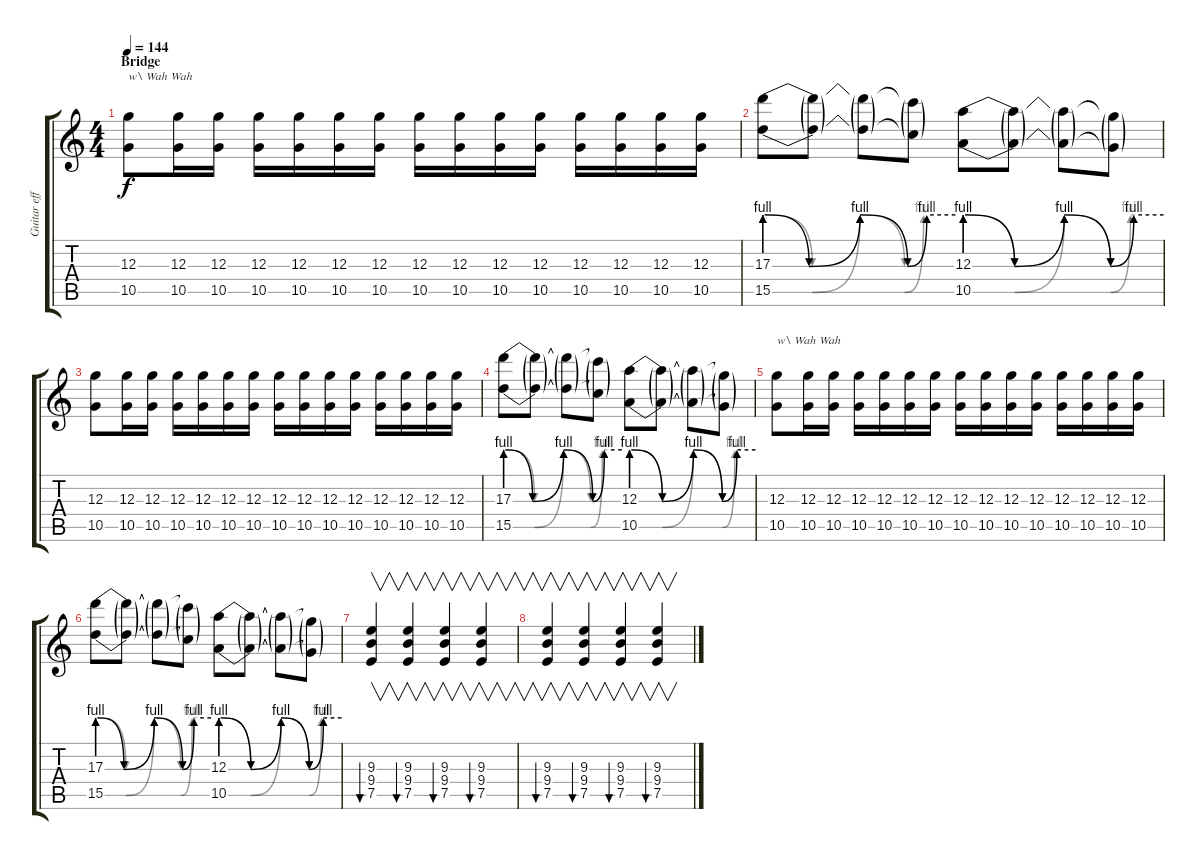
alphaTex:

\track ("Guitar effects (only for better sound)" "Guitar eff") {instrument distortionguitar}
\staff {score tabs}
\tuning (E4 B3 G3 D3 A2 E2) {hide}
\ts (4 4)
\section ("" "Bridge")
\tempo 144
\clef g2
\ks c
(12.3 10.5).8{txt "w\\ Wah Wah" dy f volume 16 balance 8 instrument distortionguitar} (12.3 10.5).16 (12.3 10.5).16 (12.3 10.5).16 (12.3 10.5).16 (12.3 10.5).16 (12.3 10.5).16 (12.3 10.5).16 (12.3 10.5).16 (12.3 10.5).16 (12.3 10.5).16 (12.3 10.5).16 (12.3 10.5).16 (12.3 10.5).16 (12.3 10.5).16 |
(17.3{be (custom 0 4 14 0 30 4 45 0 51 4 60 4)} 15.5{be (custom 0 4 15 0 30 4 44 0 50 4 60 4)}).8 (17.3{t} 15.5{t}).8 (17.3{t} 15.5{t}).8 (17.3{t} 15.5{t}).8 (12.3{be (custom 0 4 15 0 30 4 44 0 51 4 60 4)} 10.5{be (custom 0 4 15 0 30 4 44 0 50 4 60 4)}).8 (12.3{t} 10.5{t}).8 (12.3{t} 10.5{t}).8 (12.3{t} 10.5{t}).8 |
(12.3 10.5).8{volume 16 balance 8 instrument distortionguitar} (12.3 10.5).16 (12.3 10.5).16 (12.3 10.5).16 (12.3 10.5).16 (12.3 10.5).16 (12.3 10.5).16 (12.3 10.5).16 (12.3 10.5).16 (12.3 10.5).16 (12.3 10.5).16 (12.3 10.5).16 (12.3 10.5).16 (12.3 10.5).16 (12.3 10.5).16 |
(17.3{be (custom 0 4 14 0 30 4 45 0 51 4 60 4)} 15.5{be (custom 0 4 15 0 30 4 44 0 50 4 60 4)}).8 (17.3{t} 15.5{t}).8 (17.3{t} 15.5{t}).8 (17.3{t} 15.5{t}).8 (12.3{be (custom 0 4 15 0 30 4 44 0 51 4 60 4)} 10.5{be (custom 0 4 15 0 30 4 44 0 50 4 60 4)}).8 (12.3{t} 10.5{t}).8 (12.3{t} 10.5{t}).8 (12.3{t} 10.5{t}).8 |
(12.3 10.5).8{txt "w\\ Wah Wah" volume 16 balance 8 instrument distortionguitar} (12.3 10.5).16 (12.3 10.5).16 (12.3 10.5).16 (12.3 10.5).16 (12.3 10.5).16 (12.3 10.5).16 (12.3 10.5).16 (12.3 10.5).16 (12.3 10.5).16 (12.3 10.5).16 (12.3 10.5).16 (12.3 10.5).16 (12.3 10.5).16 (12.3 10.5).16 |
(17.3{be (custom 0 4 14 0 30 4 45 0 51 4 60 4)} 15.5{be (custom 0 4 15 0 30 4 44 0 50 4 60 4)}).8 (17.3{t} 15.5{t}).8 (17.3{t} 15.5{t}).8 (17.3{t} 15.5{t}).8 (12.3{be (custom 0 4 15 0 30 4 44 0 51 4 60 4)} 10.5{be (custom 0 4 15 0 30 4 44 0 50 4 60 4)}).8 (12.3{t} 10.5{t}).8 (12.3{t} 10.5{t}).8 (12.3{t} 10.5{t}).8 |
(9.3 9.4 7.5).4{v bu 120 volume 5} (9.3 9.4 7.5).4{v bu 120} (9.3 9.4 7.5).4{v bu 120} (9.3 9.4 7.5).4{v bu 120} |
(9.3 9.4 7.5).4{v bu 120} (9.3 9.4 7.5).4{v bu 120} (9.3 9.4 7.5).4{v bu 120} (9.3 9.4 7.5).4{v bu 120}
